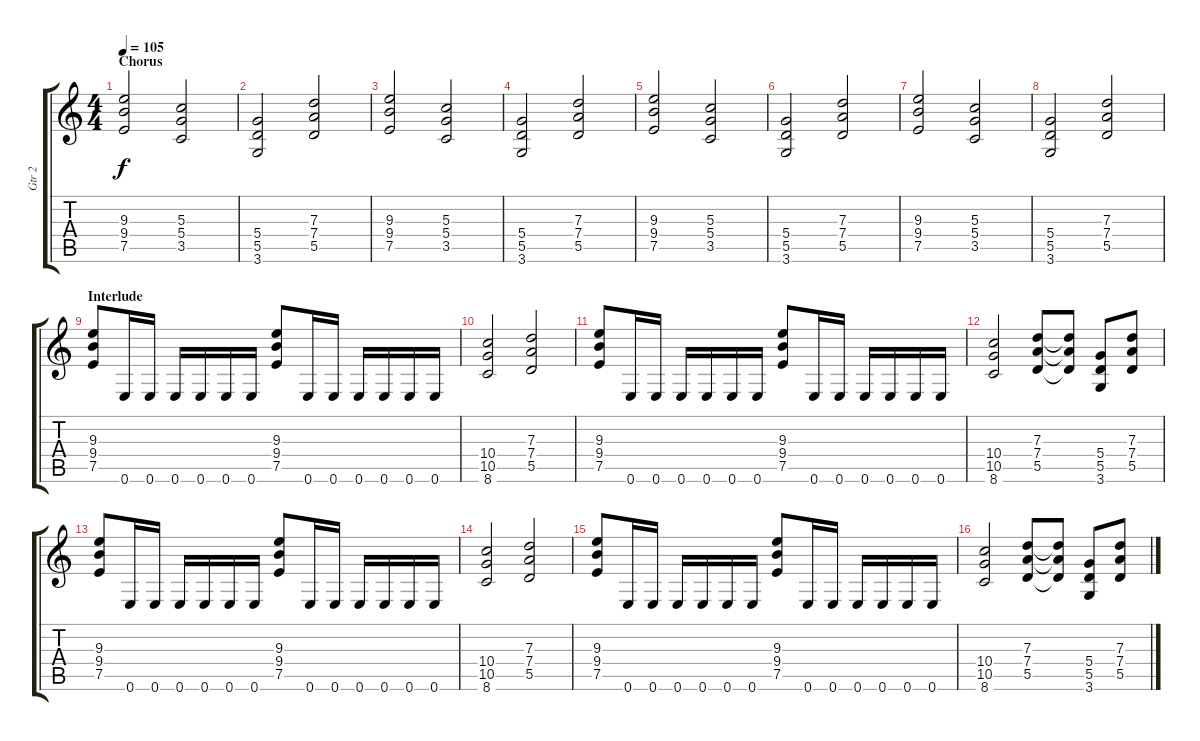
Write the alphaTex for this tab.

\track ("Gtr 2" "Gtr 2") {instrument distortionguitar}
\staff {score tabs}
\tuning (E4 B3 G3 D3 A2 E2) {hide}
\ts (4 4)
\section ("" "Chorus")
\tempo 105
\clef g2
\ks c
(9.3 9.4 7.5).2{dy f} (5.3 5.4 3.5).2 |
(5.4 5.5 3.6).2 (7.3 7.4 5.5).2 |
(9.3 9.4 7.5).2 (5.3 5.4 3.5).2 |
(5.4 5.5 3.6).2 (7.3 7.4 5.5).2 |
(9.3 9.4 7.5).2 (5.3 5.4 3.5).2 |
(5.4 5.5 3.6).2 (7.3 7.4 5.5).2 |
(9.3 9.4 7.5).2 (5.3 5.4 3.5).2 |
(5.4 5.5 3.6).2 (7.3 7.4 5.5).2 |
\section ("" "Interlude")
(9.3 9.4 7.5).8 0.6.16 0.6.16 0.6.16 0.6.16 0.6.16 0.6.16 (9.3 9.4 7.5).8 0.6.16 0.6.16 0.6.16 0.6.16 0.6.16 0.6.16 |
(10.4 10.5 8.6).2 (7.3 7.4 5.5).2 |
(9.3 9.4 7.5).8 0.6.16 0.6.16 0.6.16 0.6.16 0.6.16 0.6.16 (9.3 9.4 7.5).8 0.6.16 0.6.16 0.6.16 0.6.16 0.6.16 0.6.16 |
(10.4 10.5 8.6).2 (7.3 7.4 5.5).8 (7.3{t} 7.4{t} 5.5{t}).8 (5.4 5.5 3.6).8 (7.3 7.4 5.5).8 |
(9.3 9.4 7.5).8 0.6.16 0.6.16 0.6.16 0.6.16 0.6.16 0.6.16 (9.3 9.4 7.5).8 0.6.16 0.6.16 0.6.16 0.6.16 0.6.16 0.6.16 |
(10.4 10.5 8.6).2 (7.3 7.4 5.5).2 |
(9.3 9.4 7.5).8 0.6.16 0.6.16 0.6.16 0.6.16 0.6.16 0.6.16 (9.3 9.4 7.5).8 0.6.16 0.6.16 0.6.16 0.6.16 0.6.16 0.6.16 |
(10.4 10.5 8.6).2 (7.3 7.4 5.5).8 (7.3{t} 7.4{t} 5.5{t}).8 (5.4 5.5 3.6).8 (7.3 7.4 5.5).8
